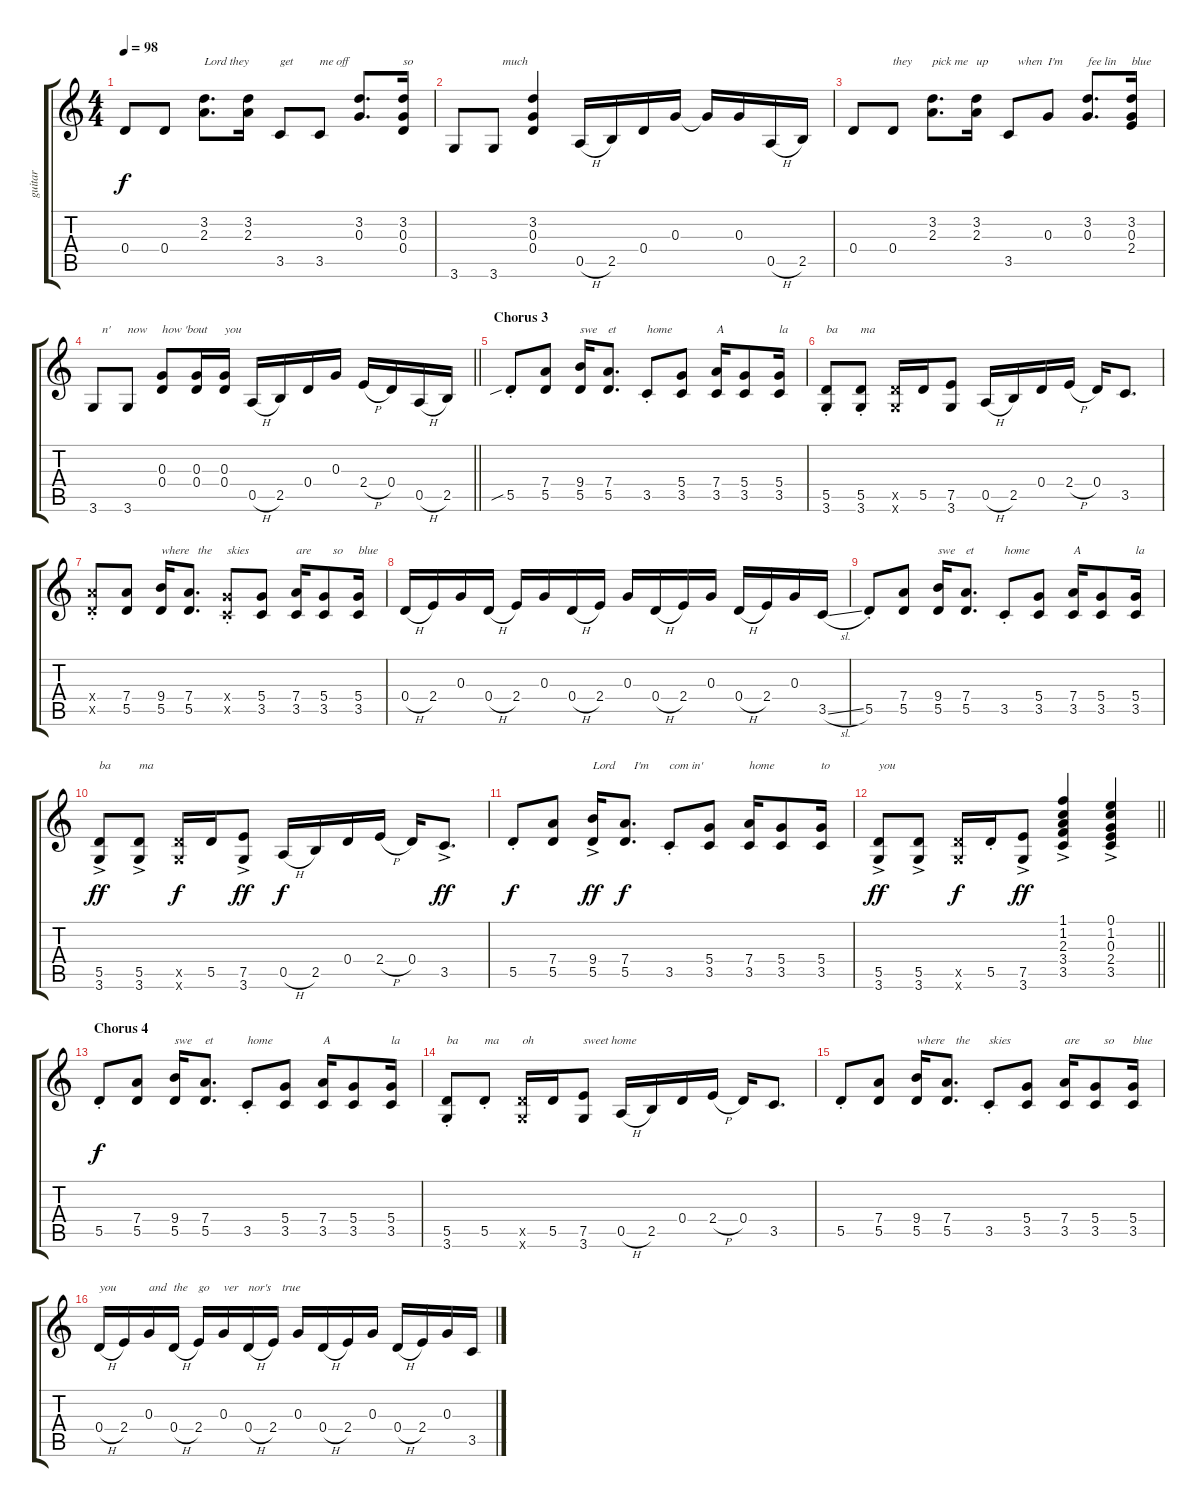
\track ("guitar" "guitar") {instrument electricguitarclean}
\staff {score tabs}
\tuning (E4 B3 G3 D3 A2 E2) {hide}
\ts (4 4)
\tempo 98
\clef g2
\ks c
0.4.8{dy f} 0.4.8 (3.2 2.3).8{d txt "Lord they"} (3.2 2.3).16 3.5.8{txt "get"} 3.5.8{txt "me off"} (3.2 0.3).8{d} (3.2 0.3 0.4).16{txt "so"} |
3.6.8 3.6.8{txt "   much"} (3.2 0.3 0.4).4 0.5{h}.16 2.5.16 0.4.16 0.3.16 0.3{t}.16 0.3.16 0.5{h}.16 2.5.16 |
0.4.8 0.4.8{txt "they"} (3.2 2.3).8{d txt "pick me"} (3.2 2.3).16{txt "up"} 3.5.8{txt "   when"} 0.3.8{txt "I'm"} (3.2 0.3).8{d txt "fee lin"} (3.2 0.3 2.4).16{txt "blue"} |
\barLineRight lightlight
3.6.8{txt "   n'"} 3.6.8{txt "now"} (0.3 0.4).8{txt "how 'bout"} (0.3 0.4).16 (0.3 0.4).16{txt "you"} 0.5{h}.16 2.5.16 0.4.16 0.3.16 2.4{h}.16 0.4.16 0.5{h}.16 2.5.16 |
\section ("" "Chorus 3")
5.5{sib st}.8 (7.4 5.5).8 (9.4 5.5).16{txt "swe"} (7.4 5.5).8{d txt "et"} 3.5{st}.8{txt "home"} (5.4 3.5).8 (7.4 3.5).16{txt "A"} (5.4 3.5).8 (5.4 3.5).16{txt "la"} |
(5.5{st} 3.6{st}).8{txt "ba"} (5.5{st} 3.6).8{txt "ma"} (5.5{x} 3.6{x}).16 5.5.16 (7.5 3.6).8 0.5{h}.16 2.5.16 0.4.16 2.4{h}.16 0.4.16 3.5.8{d} |
(7.4{x} 5.5{st x}).8 (7.4 5.5).8 (9.4 5.5).16{txt "where"} (7.4 5.5).8{d txt "   the"} (5.4{x} 3.5{st x}).8{txt "skies"} (5.4 3.5).8 (7.4 3.5).16{txt "are"} (5.4 3.5).8{txt "   so"} (5.4 3.5).16{txt "blue"} |
0.4{h}.16 2.4.16 0.3.16 0.4{h}.16 2.4.16 0.3.16 0.4{h}.16 2.4.16 0.3.16 0.4{h}.16 2.4.16 0.3.16 0.4{h}.16 2.4.16 0.3.16 3.5{sl}.16 |
5.5{st}.8 (7.4 5.5).8 (9.4 5.5).16{txt "swe"} (7.4 5.5).8{d txt "et"} 3.5{st}.8{txt "home"} (5.4 3.5).8 (7.4 3.5).16{txt "A"} (5.4 3.5).8 (5.4 3.5).16{txt "la"} |
(5.5{ac} 3.6{ac}).8{txt "ba" dy ff} (5.5{ac} 3.6{ac}).8{txt "ma"} (5.5{x} 3.6{x}).16{dy f} 5.5.16 (7.5{ac} 3.6{ac}).8{dy ff} 0.5{h}.16{dy f} 2.5.16 0.4.16 2.4{h}.16 0.4.16 3.5{ac}.8{d dy ff} |
5.5{st}.8{dy f} (7.4 5.5).8 (9.4{ac} 5.5{ac}).16{txt "Lord" dy ff} (7.4 5.5).8{d txt "   I'm" dy f} 3.5{st}.8{txt "com in'"} (5.4 3.5).8 (7.4 3.5).16{txt "home"} (5.4 3.5).8 (5.4 3.5).16{txt "to"} |
\barLineRight lightlight
(5.5{ac} 3.6{ac}).8{txt "you" dy ff} (5.5{ac} 3.6{ac}).8 (5.5{x} 3.6{x}).16{dy f} 5.5{st}.16 (7.5{ac} 3.6{ac}).8{dy ff} (1.1{ac} 1.2{ac} 2.3{ac} 3.4{ac} 3.5{ac}).4 (0.1{ac} 1.2{ac} 0.3{ac} 2.4{ac} 3.5{ac}).4 |
\section ("" "Chorus 4")
5.5{st}.8{dy f} (7.4 5.5).8 (9.4 5.5).16{txt "swe"} (7.4 5.5).8{d txt "et"} 3.5{st}.8{txt "home"} (5.4 3.5).8 (7.4 3.5).16{txt "A"} (5.4 3.5).8 (5.4 3.5).16{txt "la"} |
(5.5{st} 3.6{st}).8{txt "ba"} 5.5{st}.8{txt "ma"} (5.5{x} 3.6{x}).16{txt "oh"} 5.5.16 (7.5 3.6).8{txt "sweet home"} 0.5{h}.16 2.5.16 0.4.16 2.4{h}.16 0.4.16 3.5.8{d} |
5.5{st}.8 (7.4 5.5).8 (9.4 5.5).16{txt "where"} (7.4 5.5).8{d txt "   the"} 3.5{st}.8{txt "skies"} (5.4 3.5).8 (7.4 3.5).16{txt "are"} (5.4 3.5).8{txt "   so"} (5.4 3.5).16{txt "blue"} |
0.4{h}.16{txt "you"} 2.4.16 0.3.16{txt "and"} 0.4{h}.16{txt "the"} 2.4.16{txt "go"} 0.3.16{txt "ver"} 0.4{h}.16{txt "nor's"} 2.4.16{txt "   true"} 0.3.16 0.4{h}.16 2.4.16 0.3.16 0.4{h}.16 2.4.16 0.3.16 3.5{sl}.16
